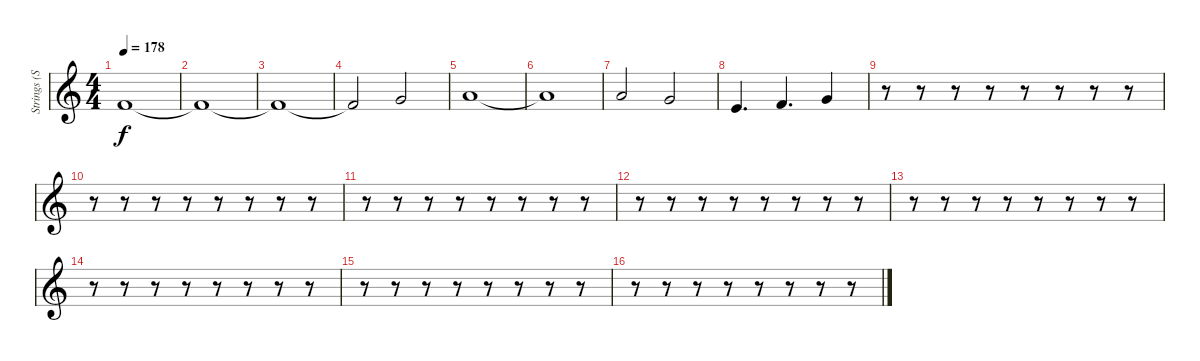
\track ("Strings (Staff 1)" "Strings (S") {instrument acousticgrandpiano}
\staff {score}
\tuning (E4 B3 G3 D3 A2 E2 B1) {hide}
\ts (4 4)
\section ("" "")
\tempo 178
\clef g2
\ks c
1.1.1{dy f} |
1.1{t}.1 |
1.1{t}.1 |
1.1{t}.2 3.1.2 |
5.1.1 |
5.1{t}.1 |
5.1.2 3.1.2 |
0.1.4{d} 1.1.4{d} 3.1.4 |
r.8 r.8 r.8 r.8 r.8 r.8 r.8 r.8 |
\section ("" "")
r.8 r.8 r.8 r.8 r.8 r.8 r.8 r.8 |
r.8 r.8 r.8 r.8 r.8 r.8 r.8 r.8 |
r.8 r.8 r.8 r.8 r.8 r.8 r.8 r.8 |
r.8 r.8 r.8 r.8 r.8 r.8 r.8 r.8 |
r.8 r.8 r.8 r.8 r.8 r.8 r.8 r.8 |
r.8 r.8 r.8 r.8 r.8 r.8 r.8 r.8 |
r.8 r.8 r.8 r.8 r.8 r.8 r.8 r.8
